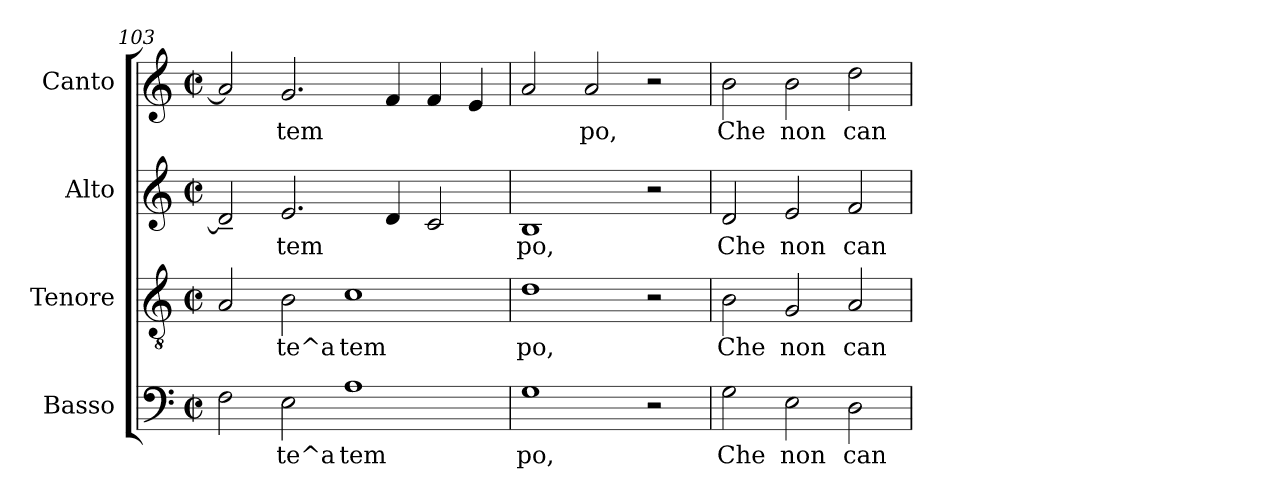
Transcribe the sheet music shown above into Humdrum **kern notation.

**kern	**text	**kern	**text	**kern	**text	**kern	**text
*part4	*part4	*part3	*part3	*part2	*part2	*part1	*part1
*staff4	*staff4	*staff3	*staff3	*staff2	*staff2	*staff1	*staff1
*I"Basso	*	*I"Tenore	*	*I"Alto	*	*I"Canto	*
*I'Basso	*	*I'Tenore	*	*I'Alto	*	*I'Canto	*
!!LO:LB:g=z
*clefF4	*	*clefGv2	*	*clefG2	*	*clefG2	*
*k[]	*	*k[]	*	*k[]	*	*k[]	*
*C:	*	*C:	*	*C:	*	*C:	*
*M2/2	*	*M2/2	*	*M2/2	*	*M2/2	*
*met(c|)	*	*met(c|)	*	*met(c|)	*	*met(c|)	*
=103	=103	=103	=103	=103	=103	=103	=103
!	!LO:LY:b:cj	!	!LO:LY:b:cj	!	!LO:LY:b:cj	!	!LO:LY:b:cj
2F\	.	2A/	--	2d~</]	.	2a/]	.
!	!LO:LY:b:cj	!	!LO:LY:b:cj	!	!LO:LY:b:cj	!	!LO:LY:b:cj
2E\	te^a	2B\	-te^a	2.e/	tem	2.g/	tem
!	!LO:LY:b:cj	!	!LO:LY:b:cj	!	!	!	!
1A	tem	1c	tem	.	.	.	.
!	!	!	!	!	!LO:LY:b:cj	!	!LO:LY:b:cj
.	.	.	.	4d/	.	4f/	.
!	!	!	!	!	!LO:LY:b:cj	!	!LO:LY:b:cj
.	.	.	.	2c/	.	4f/	.
!	!	!	!	!	!	!	!LO:LY:b:cj
.	.	.	.	.	.	4e/	.
=104	=104	=104	=104	=104	=104	=104	=104
!	!LO:LY:b:cj	!	!LO:LY:b:cj	!	!LO:LY:b:cj	!	!LO:LY:b:cj
1G	po,	1d	po,	1B	po,	2a/	.
!	!	!	!	!	!	!	!LO:LY:b:cj
.	.	.	.	.	.	2a/	po,
2r	.	2r	.	2r	.	2r	.
=105	=105	=105	=105	=105	=105	=105	=105
!	!LO:LY:b:cj	!	!LO:LY:b:cj	!	!LO:LY:b:cj	!	!LO:LY:b:cj
2G\	Che	2B\	Che	2d/	Che	2b\	Che
!	!LO:LY:b:cj	!	!LO:LY:b:cj	!	!LO:LY:b:cj	!	!LO:LY:b:cj
2E\	non	2G/	non	2e/	non	2b\	non
!	!LO:LY:b:cj	!	!LO:LY:b:cj	!	!LO:LY:b:cj	!	!LO:LY:b:cj
2D\	can	2A/	can	2f/	can	2dd\	can
=	=	=	=	=	=	=	=
*-	*-	*-	*-	*-	*-	*-	*-
